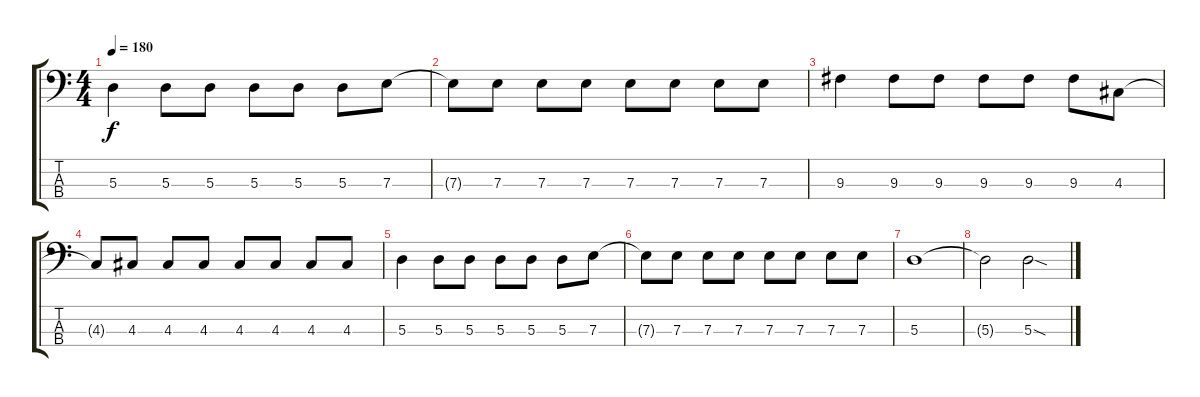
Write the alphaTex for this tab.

\track "" {instrument electricbassfinger}
\staff {score tabs}
\tuning (G2 D2 A1 E1) {hide}
\ts (4 4)
\tempo 180
\clef f4
\ks c
5.3.4{dy f} 5.3.8 5.3.8 5.3.8 5.3.8 5.3.8 7.3.8 |
7.3{t}.8 7.3.8 7.3.8 7.3.8 7.3.8 7.3.8 7.3.8 7.3.8 |
9.3.4 9.3.8 9.3.8 9.3.8 9.3.8 9.3.8 4.3.8 |
4.3{t}.8 4.3.8 4.3.8 4.3.8 4.3.8 4.3.8 4.3.8 4.3.8 |
5.3.4 5.3.8 5.3.8 5.3.8 5.3.8 5.3.8 7.3.8 |
7.3{t}.8 7.3.8 7.3.8 7.3.8 7.3.8 7.3.8 7.3.8 7.3.8 |
5.3.1 |
5.3{t}.2 5.3{sod}.2
